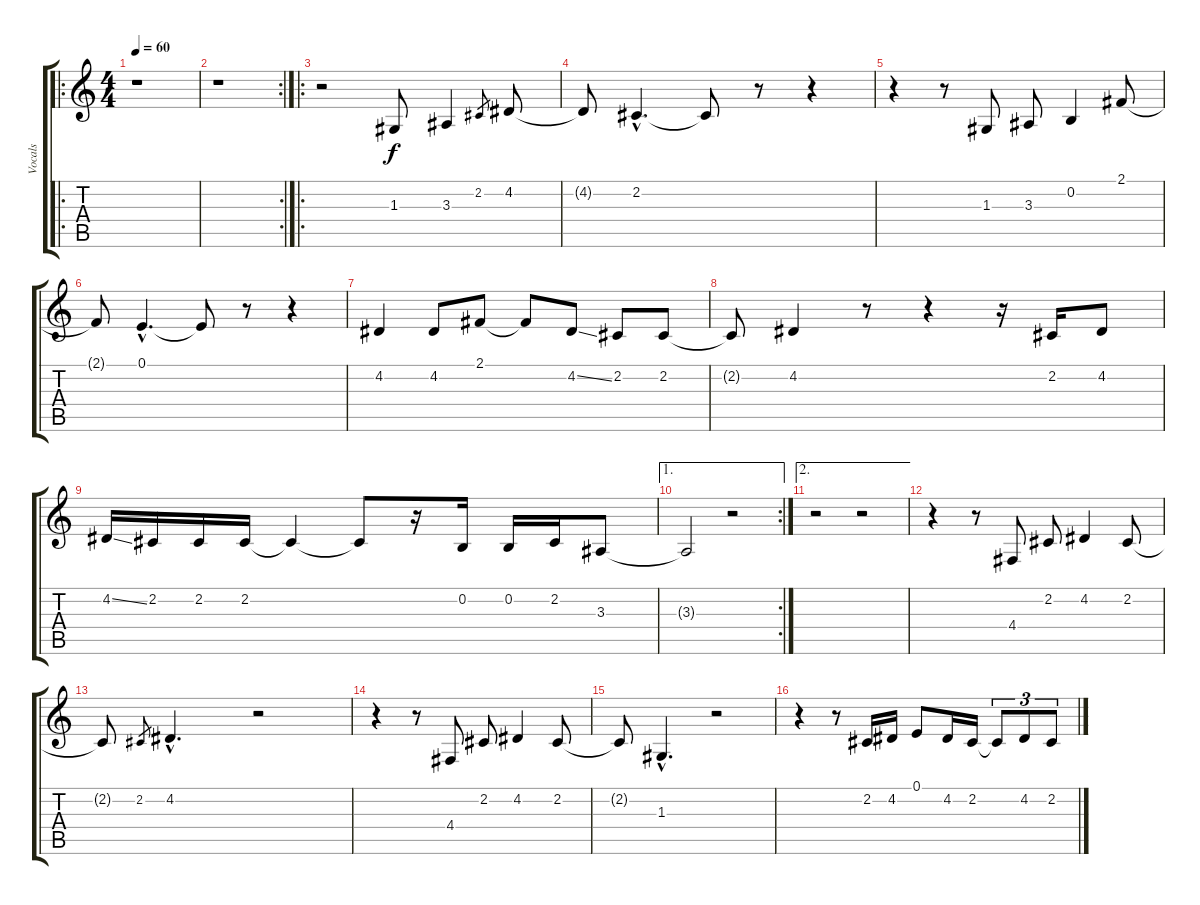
\track ("Vocals" "Vocals") {instrument tuba}
\staff {score tabs}
\tuning (E4 B3 G3 D3 A2 E2) {hide}
\ro
\ts (4 4)
\tempo 60
\clef g2
\ks c
r.1{dy f instrument tuba} |
\rc 2
r.1 |
\ro
r.2 1.3.8 3.3.4 2.2.8{gr} 4.2.8 |
4.2{t}.8 2.2{hac}.4{d} 2.2{t}.8 r.8 r.4 |
r.4 r.8 1.3.8 3.3.8 0.2.4 2.1.8 |
2.1{t}.8 0.1{hac}.4{d} 0.1{t}.8 r.8 r.4 |
4.2.4 4.2.8 2.1.8 2.1{t}.8 4.2{ss}.8 2.2.8 2.2.8 |
2.2{t}.8 4.2.4 r.8 r.4 r.16 2.2.16 4.2.8 |
4.2{ss}.16 2.2.16 2.2.16 2.2.16 2.2{t}.4 2.2{t}.8 r.16 0.2.16 0.2.16 2.2.16 3.3.8 |
\ae 1
\rc 2
3.3{t}.2 r.2 |
\ae 2
r.2 r.2 |
r.4 r.8 4.4.8 2.2.8 4.2.4 2.2.8 |
2.2{t}.8 2.2.8{gr} 4.2{hac}.4{d} r.2 |
r.4 r.8 4.4.8 2.2.8 4.2.4 2.2.8 |
2.2{t}.8 1.3{hac}.4{d} r.2 |
r.4 r.8 2.2.16 4.2.16 0.1.8 4.2.16 2.2.16 2.2{t}.8{tu (3 2)} 4.2.8{tu (3 2)} 2.2.8{tu (3 2)}
